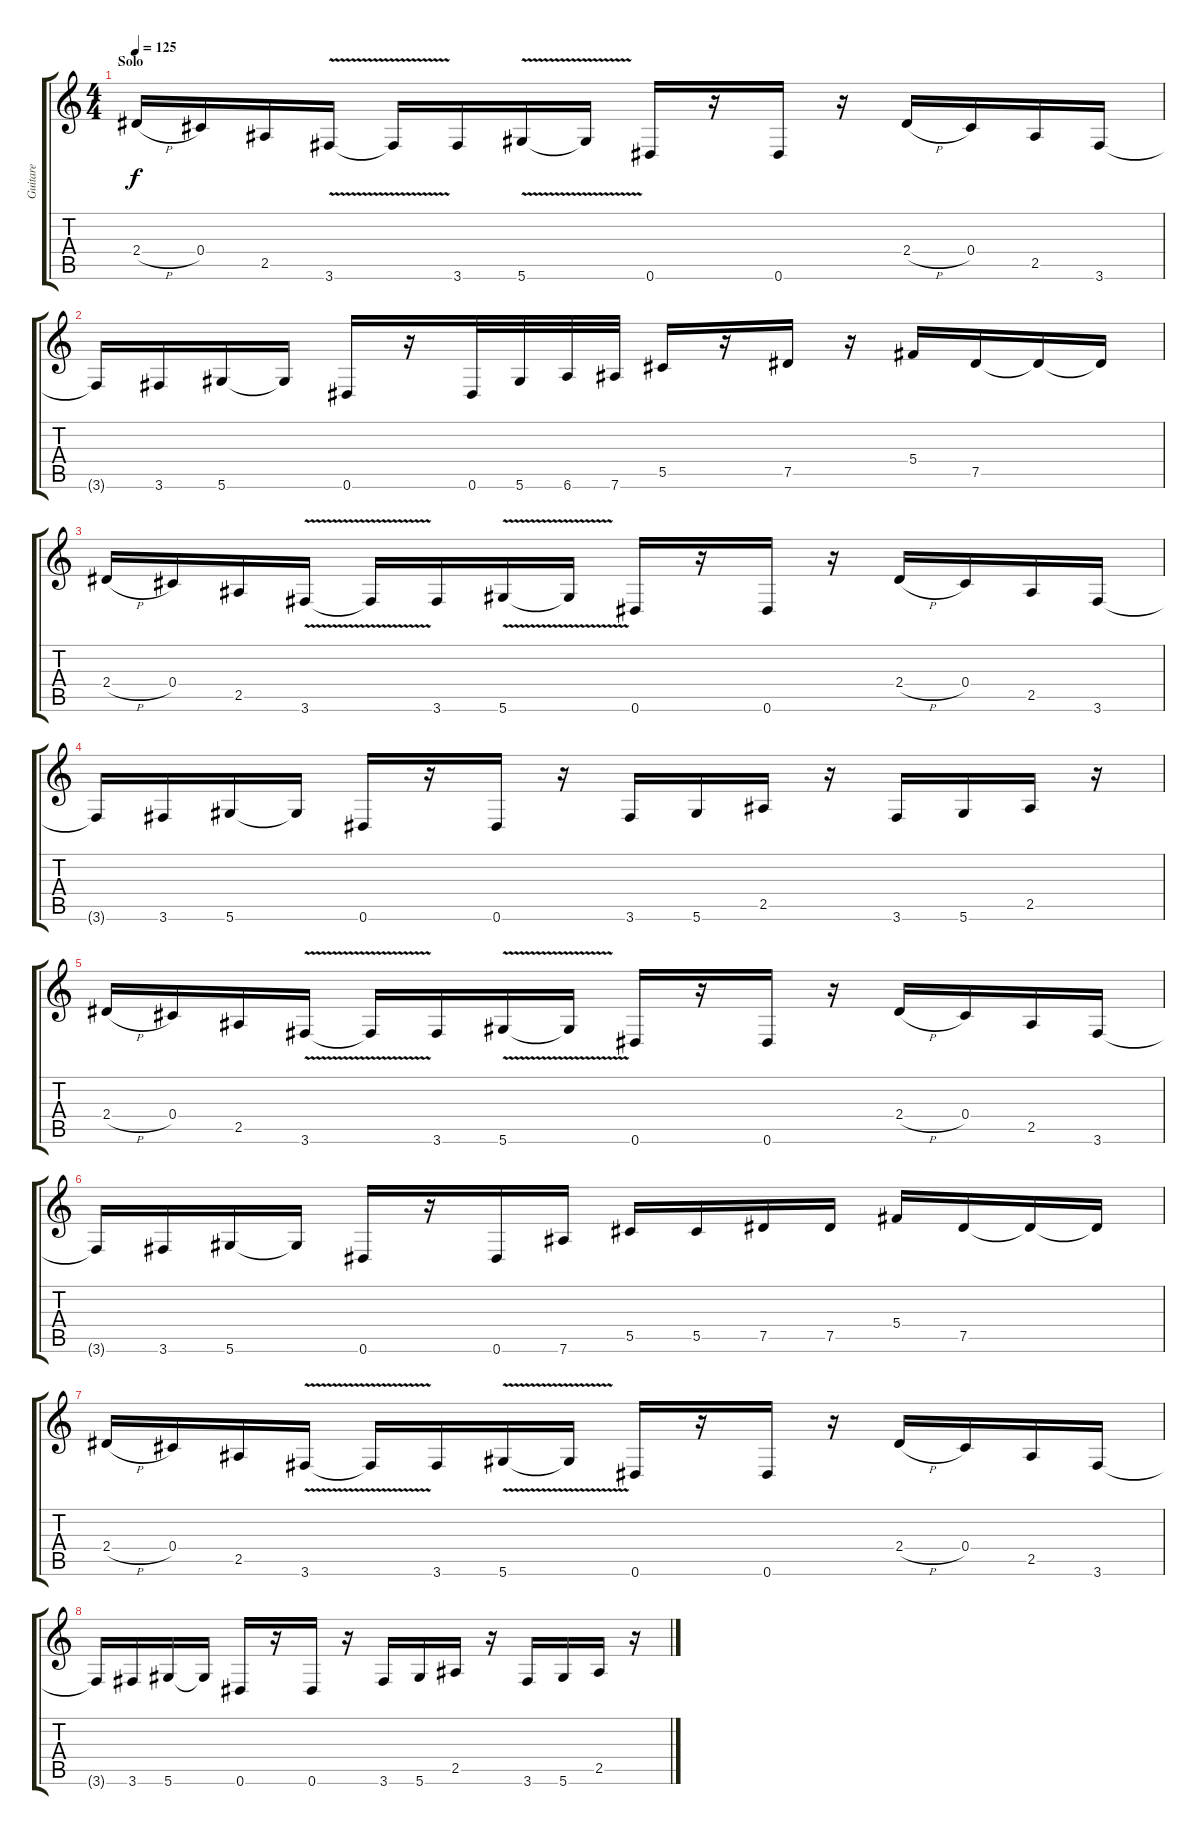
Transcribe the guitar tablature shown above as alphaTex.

\track ("Guitare" "Guitare") {instrument overdrivenguitar}
\staff {score tabs}
\tuning (Eb4 Bb3 Gb3 Db3 Ab2 Eb2) {hide}
\ts (4 4)
\section ("" "Solo")
\tempo 125
\clef g2
\ks c
2.4{h}.16{dy f} 0.4.16 2.5.16 3.6{v}.16 3.6{t}.16 3.6.16 5.6{v}.16 5.6{t}.16 0.6.16 r.16 0.6.16 r.16 2.4{h}.16 0.4.16 2.5.16 3.6.16 |
3.6{t}.16 3.6.16 5.6.16 5.6{t}.16 0.6.16 r.16 0.6.32 5.6.32 6.6.32 7.6.32 5.5.16 r.16 7.5.16 r.16 5.4.16 7.5.16 7.5{t}.16 7.5{t}.16 |
2.4{h}.16 0.4.16 2.5.16 3.6{v}.16 3.6{t}.16 3.6.16 5.6{v}.16 5.6{t}.16 0.6.16 r.16 0.6.16 r.16 2.4{h}.16 0.4.16 2.5.16 3.6.16 |
3.6{t}.16 3.6.16 5.6.16 5.6{t}.16 0.6.16 r.16 0.6.16 r.16 3.6.16 5.6.16 2.5.16 r.16 3.6.16 5.6.16 2.5.16 r.16 |
2.4{h}.16 0.4.16 2.5.16 3.6{v}.16 3.6{t}.16 3.6.16 5.6{v}.16 5.6{t}.16 0.6.16 r.16 0.6.16 r.16 2.4{h}.16 0.4.16 2.5.16 3.6.16 |
3.6{t}.16 3.6.16 5.6.16 5.6{t}.16 0.6.16 r.16 0.6.16 7.6.16 5.5.16 5.5.16 7.5.16 7.5.16 5.4.16 7.5.16 7.5{t}.16 7.5{t}.16 |
2.4{h}.16 0.4.16 2.5.16 3.6{v}.16 3.6{t}.16 3.6.16 5.6{v}.16 5.6{t}.16 0.6.16 r.16 0.6.16 r.16 2.4{h}.16 0.4.16 2.5.16 3.6.16 |
3.6{t}.16 3.6.16 5.6.16 5.6{t}.16 0.6.16 r.16 0.6.16 r.16 3.6.16 5.6.16 2.5.16 r.16 3.6.16 5.6.16 2.5.16 r.16
